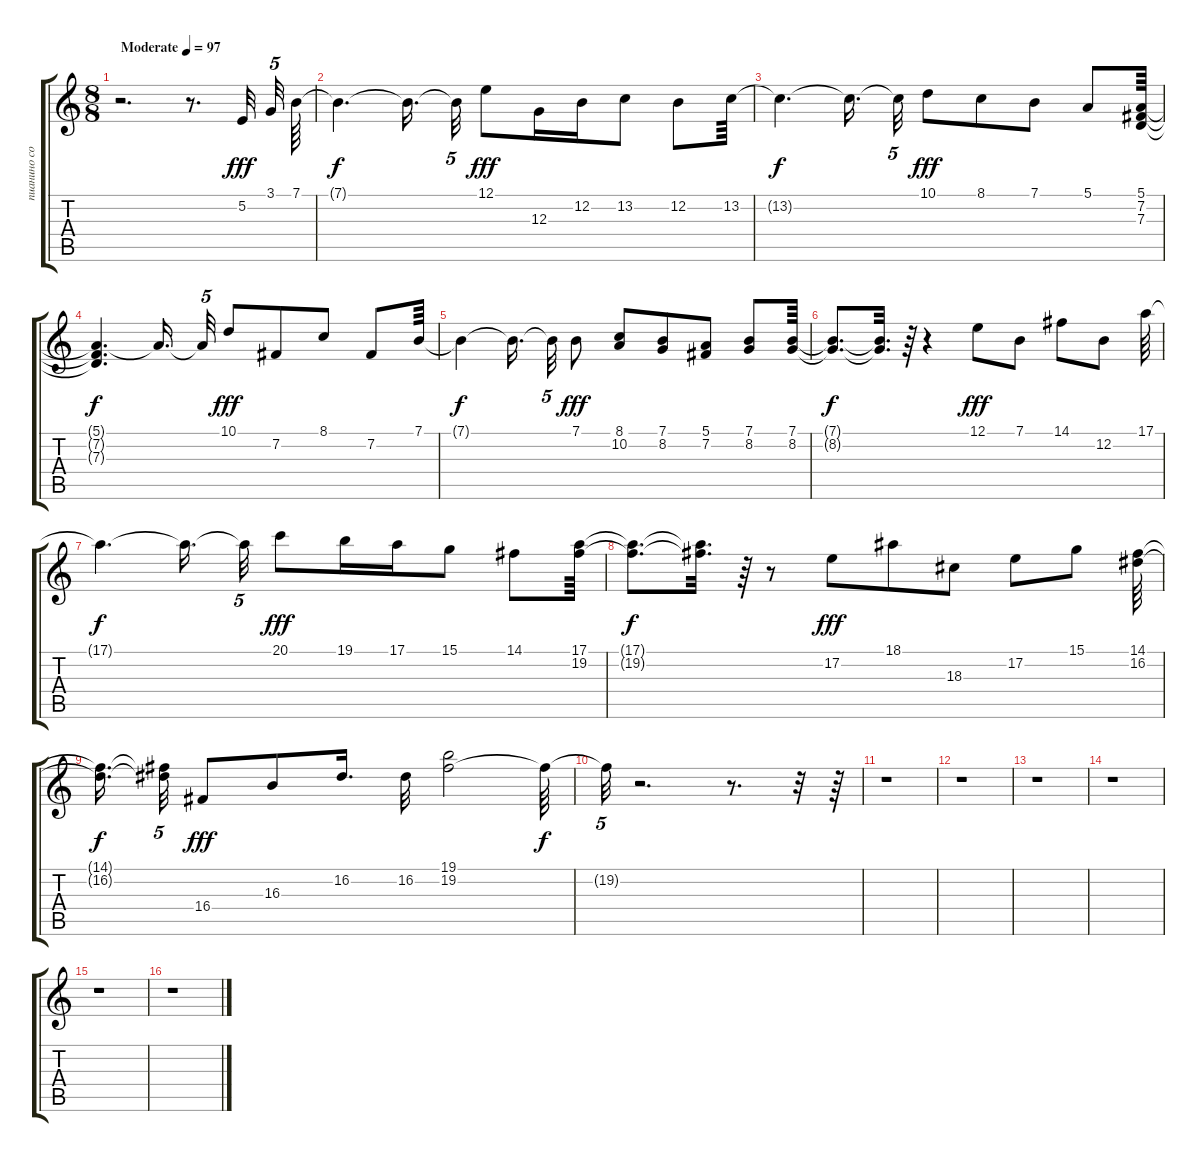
\track ("пианино соло" "пианино со") {instrument acousticgrandpiano}
\staff {score tabs}
\tuning (E4 B3 G3 D3 A2 E2) {hide}
\ts (8 8)
\tempo (97 "Moderate")
\clef g2
\ks c
r.2{d dy fff instrument acousticgrandpiano} r.8{d} 5.2.32{beam splitsecondary} 3.1.32{tu (5 4)} 7.1.64 |
7.1{t}.4{d dy f} 7.1{t}.16{d beam splitsecondary} 7.1{t}.32{tu (5 4)} 12.1.8{dy fff} 12.3.16 12.2.16 13.2.8 12.2.8 13.2.64 |
13.2{t}.4{d dy f} 13.2{t}.16{d beam splitsecondary} 13.2{t}.32{tu (5 4)} 10.1.8{dy fff} 8.1.8 7.1.8 5.1.8 (5.1 7.2 7.3).64 |
(5.1{t} 7.2{t} 7.3{t}).4{d dy f} 5.1{t}.16{d beam splitsecondary} 5.1{t}.32{tu (5 4)} 10.1.8{dy fff} 7.2.8 8.1.8 7.2.8 7.1.64 |
7.1{t}.4{dy f} 7.1{t}.16{d beam splitsecondary} 7.1{t}.32{tu (5 4)} 7.1.8{dy fff} (8.1 10.2).8 (7.1 8.2).8 (5.1 7.2).8 (7.1 8.2).8 (7.1 8.2).64 |
(7.1{t} 8.2{t}).8{d dy f} (7.1{t} 8.2{t}).32{d} r.64 r.4 12.1.8{dy fff} 7.1.8 14.1.8 12.2.8 17.1.64 |
17.1{t}.4{d dy f} 17.1{t}.16{d beam splitsecondary} 17.1{t}.32{tu (5 4)} 20.1.8{dy fff} 19.1.16 17.1.16 15.1.8 14.1.8 (17.1 19.2).64 |
(17.1{t} 19.2{t}).8{d dy f} (17.1{t} 19.2{t}).32{d} r.64 r.8 17.2.8{dy fff} 18.1.8 18.3.8 17.2.8 15.1.8 (14.1 16.2).64 |
(14.1{t} 16.2{t}).16{d dy f beam splitsecondary} (14.1{t} 16.2{t}).32{tu (5 4)} 16.4.8{dy fff} 16.3.8 16.2.16{d} 16.2.32 (19.1 19.2).2 19.2{t}.64{dy f} |
19.2{t}.32{tu (5 4)} r.2{d} r.8{d} r.32 r.64 |
r.1 |
r.1 |
r.1 |
r.1 |
r.1 |
r.1
